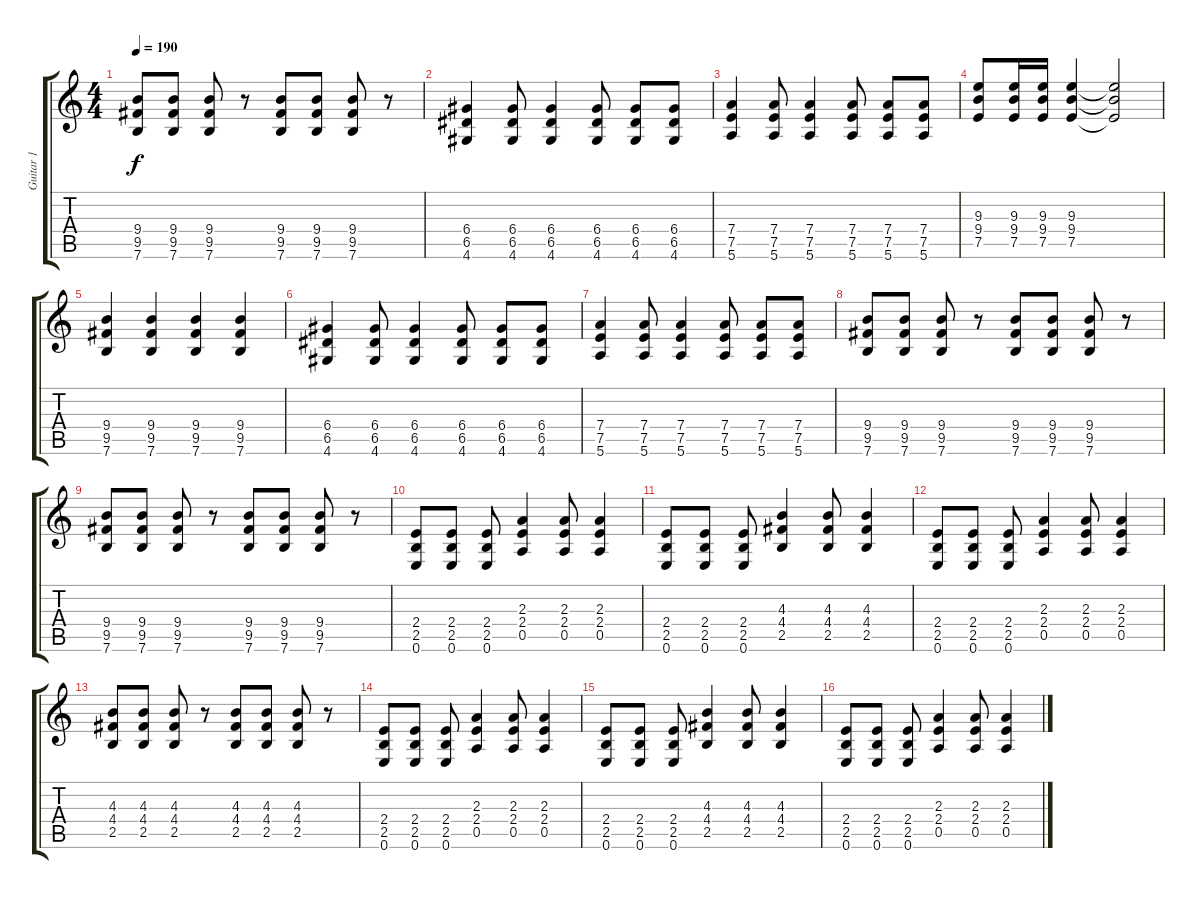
\track ("Guitar 1" "Guitar 1") {instrument distortionguitar}
\staff {score tabs}
\tuning (E4 B3 G3 D3 A2 E2) {hide}
\ts (4 4)
\tempo 190
\clef g2
\ks c
(9.4 9.5 7.6).8{dy f} (9.4 9.5 7.6).8 (9.4 9.5 7.6).8 r.8 (9.4 9.5 7.6).8 (9.4 9.5 7.6).8 (9.4 9.5 7.6).8 r.8 |
(6.4 6.5 4.6).4 (6.4 6.5 4.6).8 (6.4 6.5 4.6).4 (6.4 6.5 4.6).8 (6.4 6.5 4.6).8 (6.4 6.5 4.6).8 |
(7.4 7.5 5.6).4 (7.4 7.5 5.6).8 (7.4 7.5 5.6).4 (7.4 7.5 5.6).8 (7.4 7.5 5.6).8 (7.4 7.5 5.6).8 |
(9.3 9.4 7.5).8 (9.3 9.4 7.5).16 (9.3 9.4 7.5).16 (9.3 9.4 7.5).4 (9.3{t} 9.4{t} 7.5{t}).2 |
(9.4 9.5 7.6).4 (9.4 9.5 7.6).4 (9.4 9.5 7.6).4 (9.4 9.5 7.6).4 |
(6.4 6.5 4.6).4 (6.4 6.5 4.6).8 (6.4 6.5 4.6).4 (6.4 6.5 4.6).8 (6.4 6.5 4.6).8 (6.4 6.5 4.6).8 |
(7.4 7.5 5.6).4 (7.4 7.5 5.6).8 (7.4 7.5 5.6).4 (7.4 7.5 5.6).8 (7.4 7.5 5.6).8 (7.4 7.5 5.6).8 |
(9.4 9.5 7.6).8 (9.4 9.5 7.6).8 (9.4 9.5 7.6).8 r.8 (9.4 9.5 7.6).8 (9.4 9.5 7.6).8 (9.4 9.5 7.6).8 r.8 |
(9.4 9.5 7.6).8 (9.4 9.5 7.6).8 (9.4 9.5 7.6).8 r.8 (9.4 9.5 7.6).8 (9.4 9.5 7.6).8 (9.4 9.5 7.6).8 r.8 |
(2.4 2.5 0.6).8 (2.4 2.5 0.6).8 (2.4 2.5 0.6).8 (2.3 2.4 0.5).4 (2.3 2.4 0.5).8 (2.3 2.4 0.5).4 |
(2.4 2.5 0.6).8 (2.4 2.5 0.6).8 (2.4 2.5 0.6).8 (4.3 4.4 2.5).4 (4.3 4.4 2.5).8 (4.3 4.4 2.5).4 |
(2.4 2.5 0.6).8 (2.4 2.5 0.6).8 (2.4 2.5 0.6).8 (2.3 2.4 0.5).4 (2.3 2.4 0.5).8 (2.3 2.4 0.5).4 |
(4.3 4.4 2.5).8 (4.3 4.4 2.5).8 (4.3 4.4 2.5).8 r.8 (4.3 4.4 2.5).8 (4.3 4.4 2.5).8 (4.3 4.4 2.5).8 r.8 |
(2.4 2.5 0.6).8 (2.4 2.5 0.6).8 (2.4 2.5 0.6).8 (2.3 2.4 0.5).4 (2.3 2.4 0.5).8 (2.3 2.4 0.5).4 |
(2.4 2.5 0.6).8 (2.4 2.5 0.6).8 (2.4 2.5 0.6).8 (4.3 4.4 2.5).4 (4.3 4.4 2.5).8 (4.3 4.4 2.5).4 |
(2.4 2.5 0.6).8 (2.4 2.5 0.6).8 (2.4 2.5 0.6).8 (2.3 2.4 0.5).4 (2.3 2.4 0.5).8 (2.3 2.4 0.5).4
